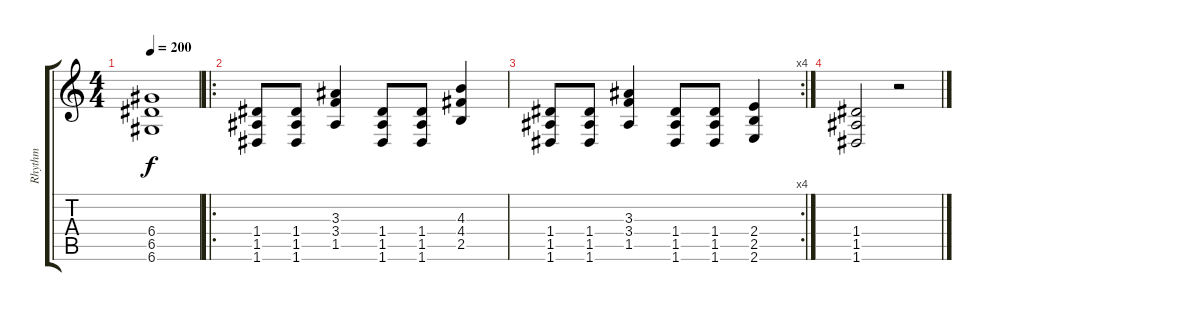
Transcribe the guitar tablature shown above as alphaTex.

\track ("Rhythm" "Rhythm") {instrument distortionguitar}
\staff {score tabs}
\tuning (E4 B3 G3 D3 A2 D2) {hide}
\ts (4 4)
\tempo 200
\clef g2
\ks c
(6.4 6.5 6.6).1{dy f} |
\ro
(1.4 1.5 1.6).8 (1.4 1.5 1.6).8 (3.3 3.4 1.5).4 (1.4 1.5 1.6).8 (1.4 1.5 1.6).8 (4.3 4.4 2.5).4 |
\rc 4
(1.4 1.5 1.6).8 (1.4 1.5 1.6).8 (3.3 3.4 1.5).4 (1.4 1.5 1.6).8 (1.4 1.5 1.6).8 (2.4 2.5 2.6).4 |
(1.4 1.5 1.6).2 r.2
